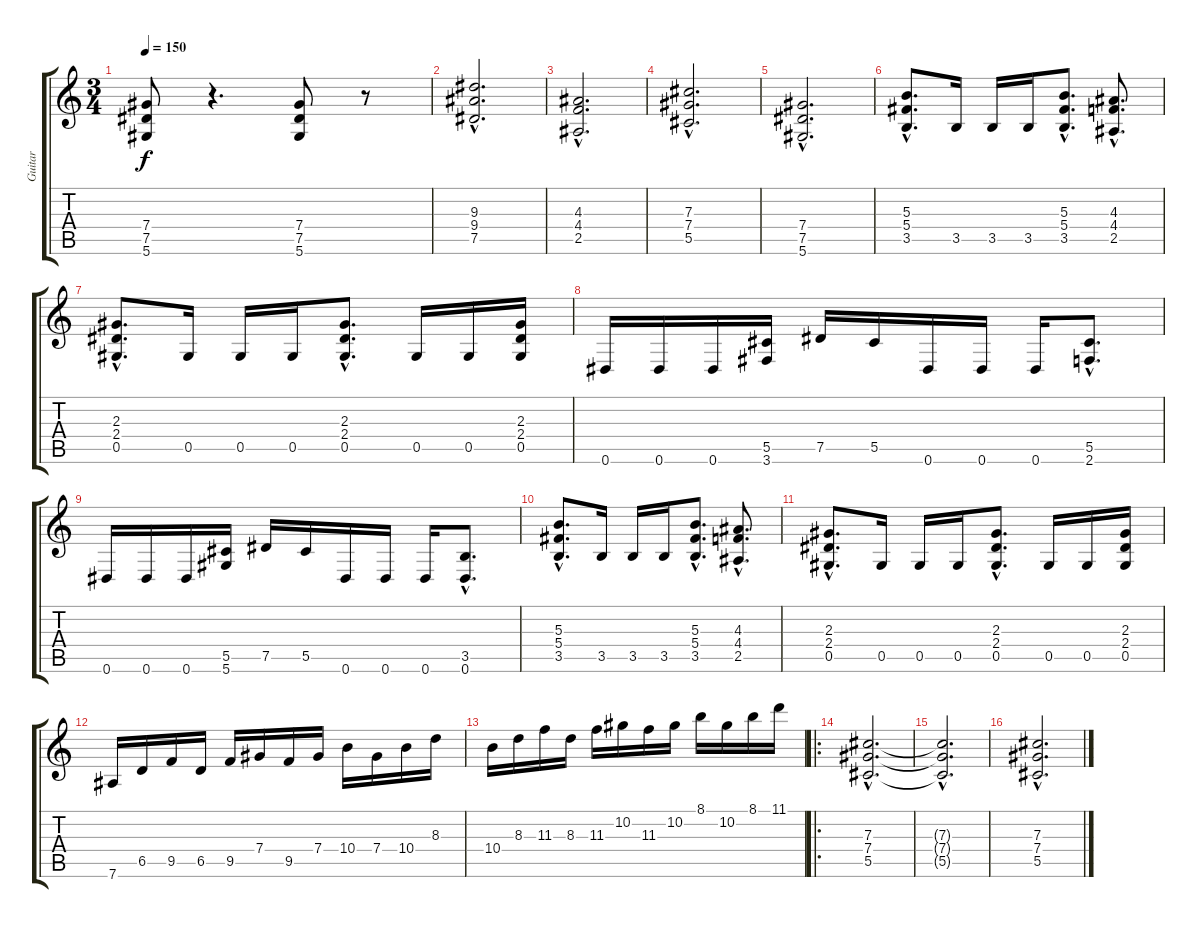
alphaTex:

\track ("Guitar" "Guitar") {instrument distortionguitar}
\staff {score tabs}
\tuning (Eb4 Bb3 Gb3 Db3 Ab2 Eb2) {hide}
\ts (3 4)
\tempo 150
\clef g2
\ks c
(7.4 7.5 5.6).8{dy f} r.4{d} (7.4 7.5 5.6).8 r.8 |
(9.3{hac} 9.4{hac} 7.5{hac}).2{d} |
(4.3{hac} 4.4{hac} 2.5{hac}).2{d} |
(7.3{hac} 7.4{hac} 5.5{hac}).2{d} |
(7.4{hac} 7.5{hac} 5.6{hac}).2{d} |
(5.3{hac} 5.4{hac} 3.5{hac}).8{d} 3.5.16 3.5.16 3.5.16 (5.3{hac} 5.4{hac} 3.5{hac}).8{d} (4.3{hac} 4.4{hac} 2.5{hac}).8{d} |
(2.3{hac} 2.4{hac} 0.5{hac}).8{d} 0.5.16 0.5.16 0.5.16 (2.3{hac} 2.4{hac} 0.5{hac}).8{d} 0.5.16 0.5.16 (2.3 2.4 0.5).16 |
0.6.16 0.6.16 0.6.16 (5.5 3.6).16 7.5.16 5.5.16 0.6.16 0.6.16 0.6.16 (5.5{hac} 2.6{hac}).8{d} |
0.6.16 0.6.16 0.6.16 (5.5 5.6).16 7.5.16 5.5.16 0.6.16 0.6.16 0.6.16 (3.5{hac} 0.6{hac}).8{d} |
(5.3{hac} 5.4{hac} 3.5{hac}).8{d} 3.5.16 3.5.16 3.5.16 (5.3{hac} 5.4{hac} 3.5{hac}).8{d} (4.3{hac} 4.4{hac} 2.5{hac}).8{d} |
(2.3{hac} 2.4{hac} 0.5{hac}).8{d} 0.5.16 0.5.16 0.5.16 (2.3{hac} 2.4{hac} 0.5{hac}).8{d} 0.5.16 0.5.16 (2.3 2.4 0.5).16 |
7.6.16 6.5.16 9.5.16 6.5.16 9.5.16 7.4.16 9.5.16 7.4.16 10.4.16 7.4.16 10.4.16 8.3.16 |
10.4.16 8.3.16 11.3.16 8.3.16 11.3.16 10.2.16 11.3.16 10.2.16 8.1.16 10.2.16 8.1.16 11.1.16 |
\ro
(7.3{hac} 7.4{hac} 5.5{hac}).2{d} |
(7.3{hac t} 7.4{hac t} 5.5{hac t}).2{d} |
(7.3{hac} 7.4{hac} 5.5{hac}).2{d}
